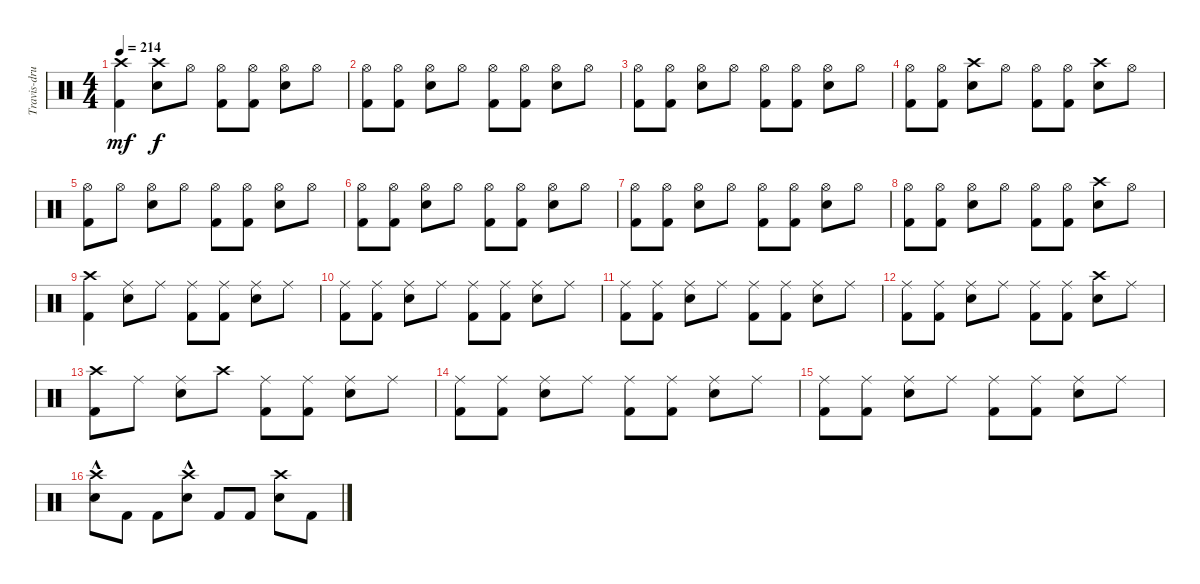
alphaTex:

\track ("Travis-drums" "Travis-dru") {instrument percussion}
\staff {score}
\articulation defaults
\ts (4 4)
\tempo 214
\clef neutral
\ks c
("Crash high (hit)" "Kick (hit) 2").4{dy mf} ("Snare (hit) 2" "Crash high (hit)").8{dy f} "Hi-Hat (open)".8 ("Hi-Hat (open)" "Kick (hit) 2").8 ("Hi-Hat (open)" "Kick (hit) 2").8 ("Hi-Hat (open)" "Snare (hit) 2").8 "Hi-Hat (open)".8 |
("Kick (hit) 2" "Hi-Hat (open)").8 ("Kick (hit) 2" "Hi-Hat (open)").8 ("Snare (hit) 2" "Hi-Hat (open)").8 "Hi-Hat (open)".8 ("Kick (hit) 2" "Hi-Hat (open)").8 ("Kick (hit) 2" "Hi-Hat (open)").8 ("Snare (hit) 2" "Hi-Hat (open)").8 "Hi-Hat (open)".8 |
("Kick (hit) 2" "Hi-Hat (open)").8 ("Kick (hit) 2" "Hi-Hat (open)").8 ("Snare (hit) 2" "Hi-Hat (open)").8 "Hi-Hat (open)".8 ("Kick (hit) 2" "Hi-Hat (open)").8 ("Kick (hit) 2" "Hi-Hat (open)").8 ("Snare (hit) 2" "Hi-Hat (open)").8 "Hi-Hat (open)".8 |
("Hi-Hat (open)" "Kick (hit) 2").8 ("Hi-Hat (open)" "Kick (hit) 2").8 ("Snare (hit) 2" "Crash high (hit)").8 "Hi-Hat (open)".8 ("Kick (hit) 2" "Hi-Hat (open)").8 ("Hi-Hat (open)" "Kick (hit) 2").8 ("Snare (hit) 2" "Crash high (hit)").8 "Hi-Hat (open)".8 |
("Hi-Hat (open)" "Kick (hit) 2").8 "Hi-Hat (open)".8 ("Hi-Hat (open)" "Snare (hit) 2").8 "Hi-Hat (open)".8 ("Hi-Hat (open)" "Kick (hit) 2").8 ("Hi-Hat (open)" "Kick (hit) 2").8 ("Hi-Hat (open)" "Snare (hit) 2").8 "Hi-Hat (open)".8 |
("Kick (hit) 2" "Hi-Hat (open)").8 ("Kick (hit) 2" "Hi-Hat (open)").8 ("Snare (hit) 2" "Hi-Hat (open)").8 "Hi-Hat (open)".8 ("Kick (hit) 2" "Hi-Hat (open)").8 ("Kick (hit) 2" "Hi-Hat (open)").8 ("Snare (hit) 2" "Hi-Hat (open)").8 "Hi-Hat (open)".8 |
("Kick (hit) 2" "Hi-Hat (open)").8 ("Kick (hit) 2" "Hi-Hat (open)").8 ("Snare (hit) 2" "Hi-Hat (open)").8 "Hi-Hat (open)".8 ("Kick (hit) 2" "Hi-Hat (open)").8 ("Kick (hit) 2" "Hi-Hat (open)").8 ("Snare (hit) 2" "Hi-Hat (open)").8 "Hi-Hat (open)".8 |
("Hi-Hat (open)" "Kick (hit) 2").8 ("Hi-Hat (open)" "Kick (hit) 2").8 ("Snare (hit) 2" "Hi-Hat (open)").8 "Hi-Hat (open)".8 ("Kick (hit) 2" "Hi-Hat (open)").8 ("Hi-Hat (open)" "Kick (hit) 2").8 ("Snare (hit) 2" "Crash high (hit)").8 "Hi-Hat (open)".8 |
("Crash high (hit)" "Kick (hit) 2").4 ("Snare (hit) 2" "Ride (middle)").8 "Ride (middle)".8 ("Ride (middle)" "Kick (hit) 2").8 ("Kick (hit) 2" "Ride (middle)").8 ("Snare (hit) 2" "Ride (middle)").8 "Ride (middle)".8 |
("Kick (hit) 2" "Ride (middle)").8 ("Kick (hit) 2" "Ride (middle)").8 ("Snare (hit) 2" "Ride (middle)").8 "Ride (middle)".8 ("Ride (middle)" "Kick (hit) 2").8 ("Ride (middle)" "Kick (hit) 2").8 ("Snare (hit) 2" "Ride (middle)").8 "Ride (middle)".8 |
("Ride (middle)" "Kick (hit) 2").8 ("Ride (middle)" "Kick (hit) 2").8 ("Ride (middle)" "Snare (hit) 2").8 "Ride (middle)".8 ("Kick (hit) 2" "Ride (middle)").8 ("Kick (hit) 2" "Ride (middle)").8 ("Ride (middle)" "Snare (hit) 2").8 "Ride (middle)".8 |
("Ride (middle)" "Kick (hit) 2").8 ("Ride (middle)" "Kick (hit) 2").8 ("Ride (middle)" "Snare (hit) 2").8 "Ride (middle)".8 ("Ride (middle)" "Kick (hit) 2").8 ("Kick (hit) 2" "Ride (middle)").8 ("Snare (hit) 2" "Crash high (hit)").8 "Ride (middle)".8 |
("Crash high (hit)" "Kick (hit) 2").8 "Ride (middle)".8 ("Snare (hit) 2" "Ride (middle)").8 "Crash high (hit)".8 ("Ride (middle)" "Kick (hit) 2").8 ("Ride (middle)" "Kick (hit) 2").8 ("Snare (hit) 2" "Ride (middle)").8 "Ride (middle)".8 |
("Ride (middle)" "Kick (hit) 2").8 ("Kick (hit) 2" "Ride (middle)").8 ("Snare (hit) 2" "Ride (middle)").8 "Ride (middle)".8 ("Ride (middle)" "Kick (hit) 2").8 ("Ride (middle)" "Kick (hit) 2").8 ("Ride (middle)" "Snare (hit) 2").8 "Ride (middle)".8 |
("Ride (middle)" "Kick (hit) 2").8 ("Ride (middle)" "Kick (hit) 2").8 ("Snare (hit) 2" "Ride (middle)").8 "Ride (middle)".8 ("Ride (middle)" "Kick (hit) 2").8 ("Kick (hit) 2" "Ride (middle)").8 ("Snare (hit) 2" "Ride (middle)").8 "Ride (middle)".8 |
("Snare (hit) 2" "Crash high (hit)"{hac}).8 "Kick (hit) 2".8 "Kick (hit) 2".8 ("Snare (hit) 2" "Crash high (hit)"{hac}).8 "Kick (hit) 2".8 "Kick (hit) 2".8 ("Snare (hit) 2" "Crash high (hit)").8 "Kick (hit) 2".8
